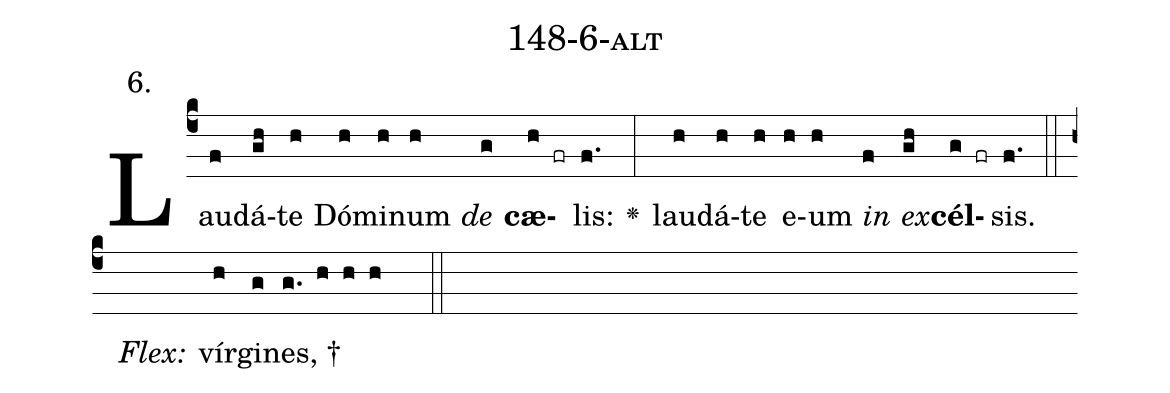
name: 148-6-alt;
annotation: 6.;
%%
(c4)Lau(f)dá(gh)te(h) Dó(h)mi(h)num(h) <i>de</i>(g) <b>cæ</b>(h fr)lis:(f.) <v>\greheightstar</v>(:) lau(h)dá(h)te(h) e(h)um(h) <i>in</i>(f) <i>ex</i>(gh)<b>cél</b>(g fr)sis.(f.) (::)
<i>Flex:</i>()  vír(h)gi(g)nes, †(g. h h h  ::)

%E(h) u(h) o(f) u(gh) a(g) e.(f.) (::)
